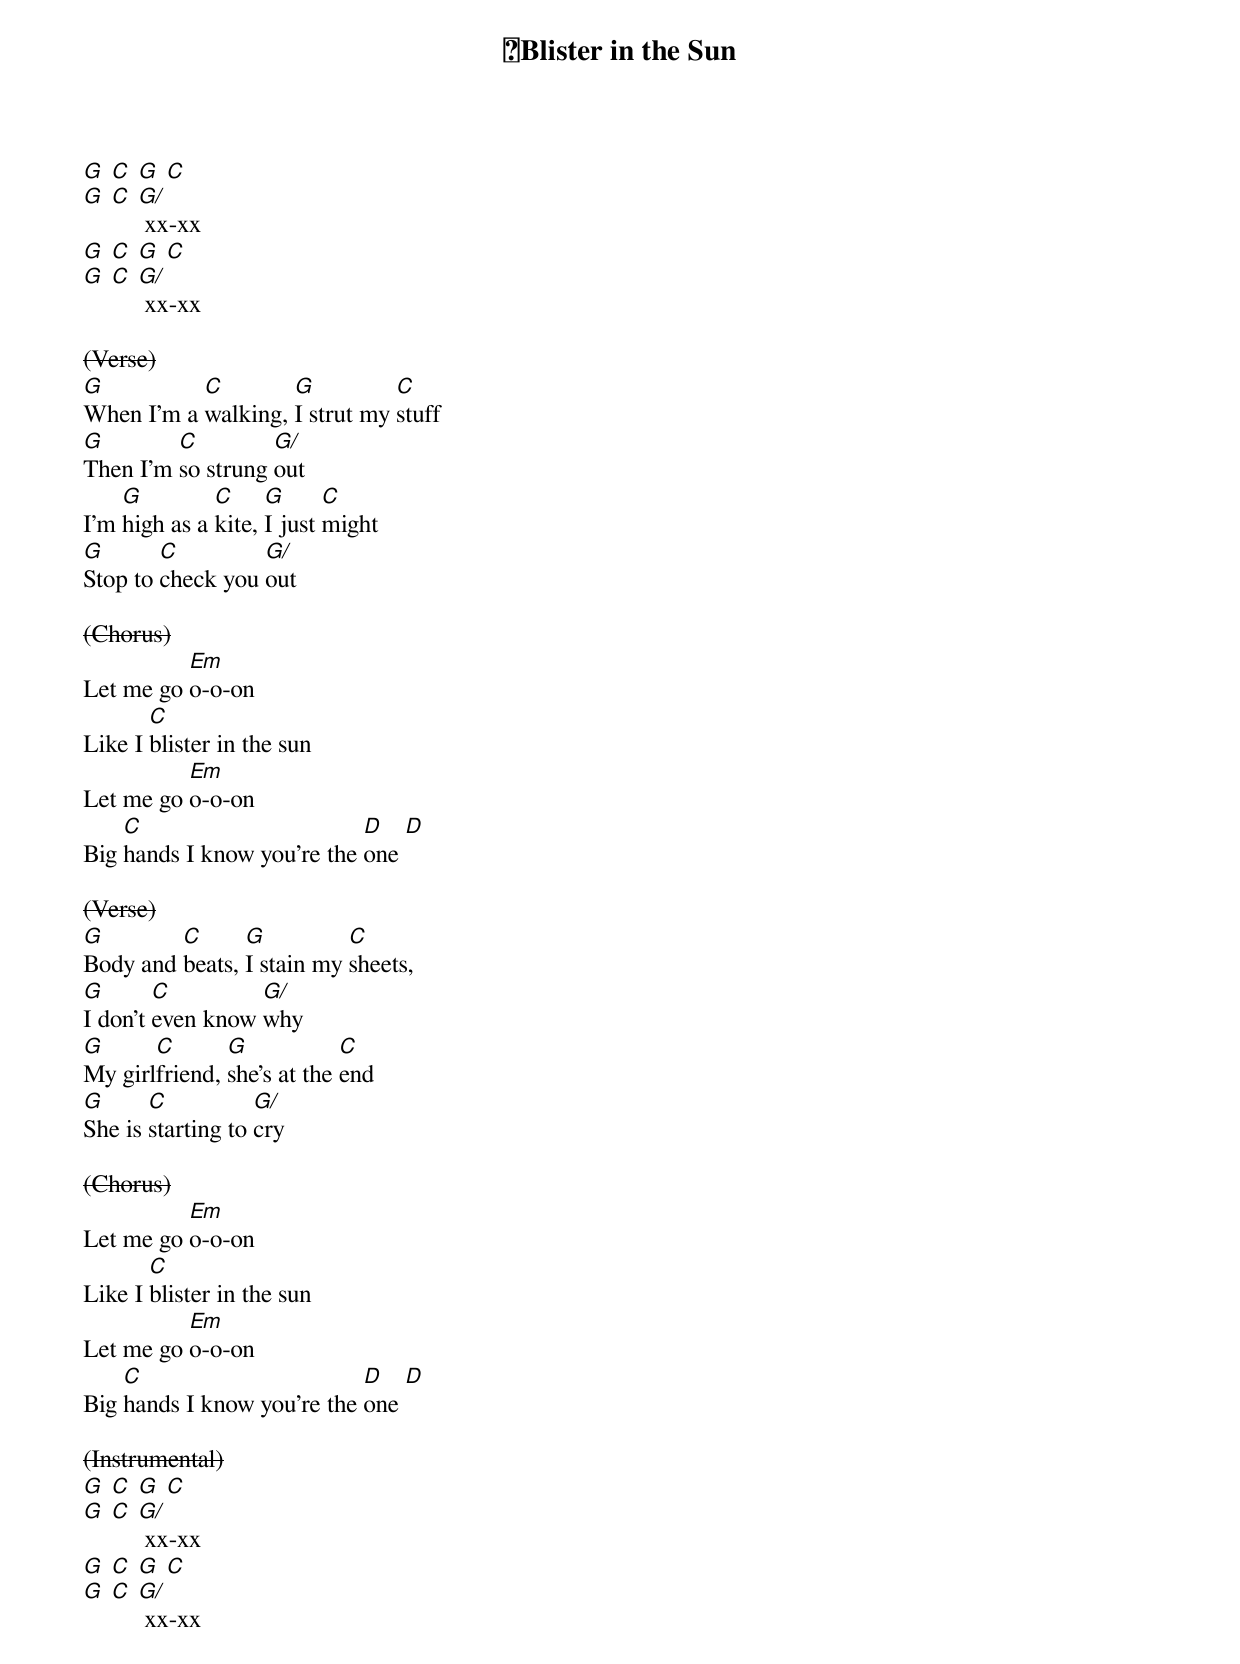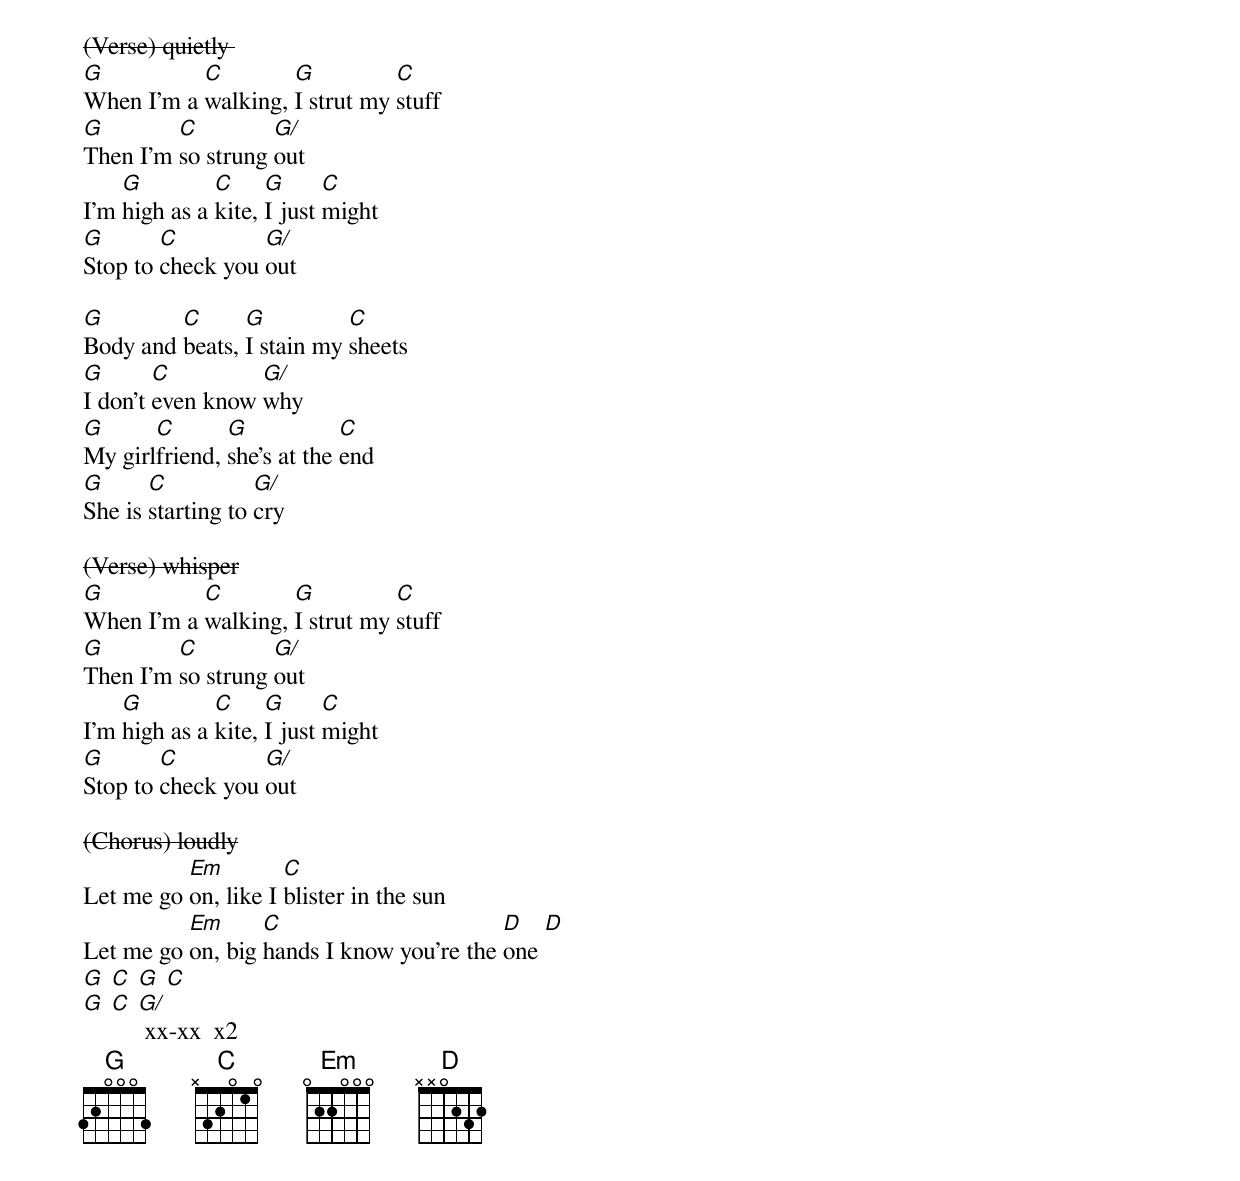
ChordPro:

{t:🔥Blister in the Sun}
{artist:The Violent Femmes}
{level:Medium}
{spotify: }
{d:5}


[G] [C] [G] [C]
[G] [C] [G/] xx-xx
[G] [C] [G] [C]
[G] [C] [G/] xx-xx

<s>(Verse)</s>
[G]When I’m a [C]walking, [G]I strut my [C]stuff
[G]Then I’m [C]so strung [G/]out
I’m [G]high as a [C]kite, [G]I just [C]might
[G]Stop to [C]check you [G/]out

<s>(Chorus)</s>
Let me go [Em]o-o-on
Like I [C]blister in the sun
Let me go [Em]o-o-on
Big [C]hands I know you’re the [D]one [D]

<s>(Verse)</s>
[G]Body and [C]beats, [G]I stain my [C]sheets,
[G]I don’t [C]even know [G/]why
[G]My girl[C]friend, [G]she’s at the [C]end
[G]She is [C]starting to [G/]cry

<s>(Chorus)</s>
Let me go [Em]o-o-on
Like I [C]blister in the sun
Let me go [Em]o-o-on
Big [C]hands I know you’re the [D]one [D]

<s>(Instrumental)</s>
[G] [C] [G] [C]
[G] [C] [G/] xx-xx
[G] [C] [G] [C]
[G] [C] [G/] xx-xx

<s>(Verse) quietly </s>
[G]When I’m a [C]walking, [G]I strut my [C]stuff
[G]Then I’m [C]so strung [G/]out
I’m [G]high as a [C]kite, [G]I just [C]might
[G]Stop to [C]check you [G/]out

[G]Body and [C]beats, [G]I stain my [C]sheets
[G]I don’t [C]even know [G/]why
[G]My girl[C]friend, [G]she’s at the [C]end
[G]She is [C]starting to [G/]cry

<s>(Verse) whisper</s>
[G]When I’m a [C]walking, [G]I strut my [C]stuff
[G]Then I’m [C]so strung [G/]out
I’m [G]high as a [C]kite, [G]I just [C]might
[G]Stop to [C]check you [G/]out

<s>(Chorus) loudly</s>
Let me go [Em]on, like I [C]blister in the sun
Let me go [Em]on, big [C]hands I know you’re the [D]one [D]
[G] [C] [G] [C]
[G] [C] [G/] xx-xx  <r>x2</r>
